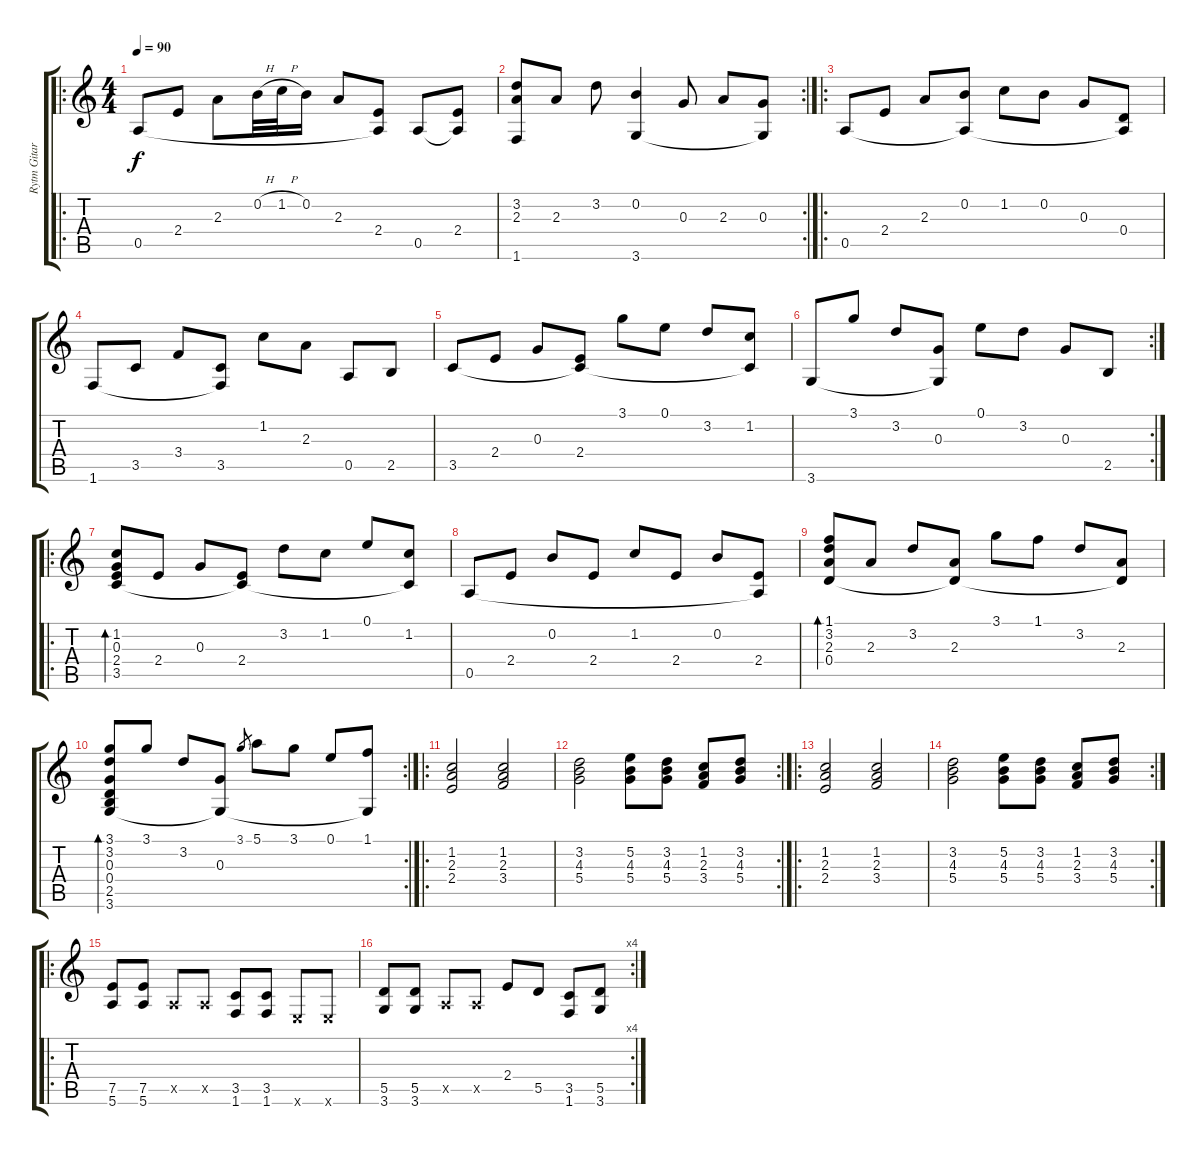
\track ("Rytm Gitarr" "Rytm Gitar") {instrument acousticguitarnylon}
\staff {score tabs}
\tuning (E4 B3 G3 D3 A2 E2) {hide}
\ro
\ts (4 4)
\tempo 90
\clef g2
\ks c
0.5.8{dy f instrument acousticguitarnylon} 2.4.8 2.3.8 0.2{h}.32 1.2{h}.32 0.2.16 2.3.8 (2.4 0.5{t}).8 0.5.8 (2.4 0.5{t}).8 |
\rc 2
(3.2 2.3 1.6).8 2.3.8 3.2.8 (0.2 3.6).4 0.3.8 2.3.8 (0.3 3.6{t}).8 |
\ro
0.5.8 2.4.8 2.3.8 (0.2 0.5{t}).8 1.2.8 0.2.8 0.3.8 (0.4 0.5{t}).8 |
1.6.8 3.5.8 3.4.8 (3.5 1.6{t}).8 1.2.8 2.3.8 0.5.8 2.5.8 |
3.5.8 2.4.8 0.3.8 (2.4 3.5{t}).8 3.1.8 0.1.8 3.2.8 (1.2 3.5{t}).8 |
\rc 2
3.6.8 3.1.8 3.2.8 (0.3 3.6{t}).8 0.1.8 3.2.8 0.3.8 2.5.8 |
\ro
(1.2 0.3 2.4 3.5).8{bd 60} 2.4.8 0.3.8 (2.4 3.5{t}).8 3.2.8 1.2.8 0.1.8 (1.2 3.5{t}).8 |
0.5.8 2.4.8 0.2.8 2.4.8 1.2.8 2.4.8 0.2.8 (2.4 0.5{t}).8 |
(1.1 3.2 2.3 0.4).8{bd 60} 2.3.8 3.2.8 (2.3 0.4{t}).8 3.1.8 1.1.8 3.2.8 (2.3 0.4{t}).8 |
\rc 2
(3.1 3.2 0.3 0.4 2.5 3.6).8{bd 60} 3.1.8 3.2.8 (0.3 3.6{t}).8 3.1.8{gr} 5.1.8 3.1.8 0.1.8 (1.1 3.6{t}).8 |
\ro
(1.2 2.3 2.4).2 (1.2 2.3 3.4).2 |
\rc 2
(3.2 4.3 5.4).2 (5.2 4.3 5.4).8 (3.2 4.3 5.4).8 (1.2 2.3 3.4).8 (3.2 4.3 5.4).8 |
\ro
(1.2 2.3 2.4).2 (1.2 2.3 3.4).2 |
\rc 2
(3.2 4.3 5.4).2 (5.2 4.3 5.4).8 (3.2 4.3 5.4).8 (1.2 2.3 3.4).8 (3.2 4.3 5.4).8 |
\ro
(7.5 5.6).8{instrument distortionguitar} (7.5 5.6).8 0.5{x}.8 0.5{x}.8 (3.5 1.6).8 (3.5 1.6).8 0.6{x}.8 0.6{x}.8 |
\rc 4
(5.5 3.6).8 (5.5 3.6).8 0.5{x}.8 0.5{x}.8 2.4.8 5.5.8 (3.5 1.6).8 (5.5 3.6).8
